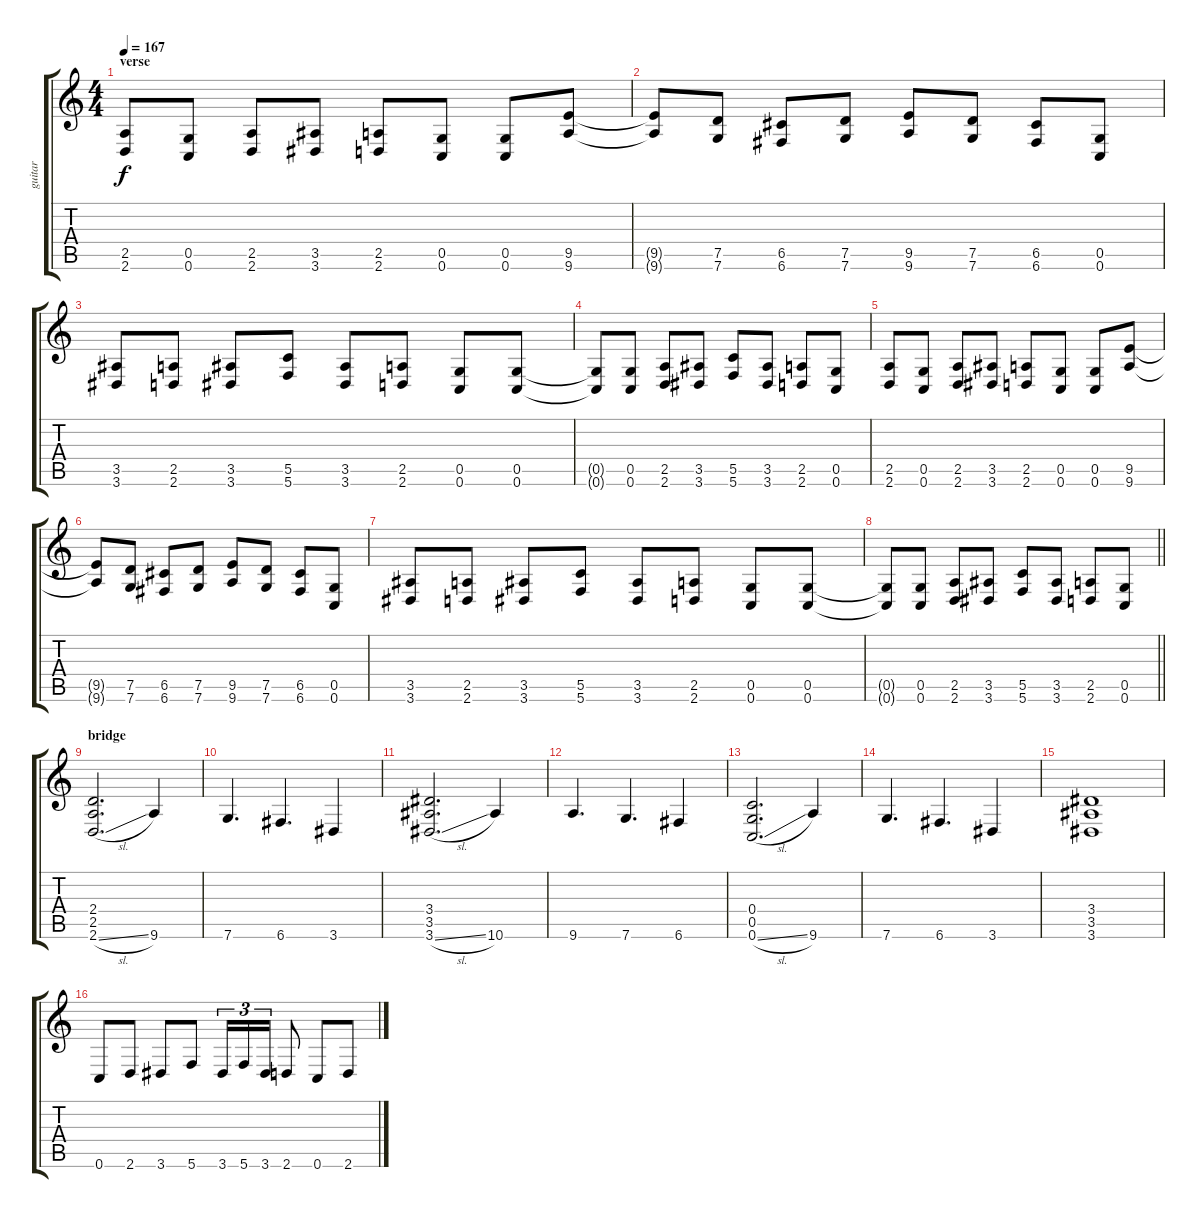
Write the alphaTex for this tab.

\track ("guitar" "guitar") {instrument distortionguitar}
\staff {score tabs}
\tuning (D4 A3 F3 C3 G2 C2) {hide}
\ts (4 4)
\section ("" "verse")
\tempo 167
\clef g2
\ks c
(2.5 2.6).8{dy f} (0.5 0.6).8 (2.5 2.6).8 (3.5 3.6).8 (2.5 2.6).8 (0.5 0.6).8 (0.5 0.6).8 (9.5 9.6).8 |
(9.5{t} 9.6{t}).8 (7.5 7.6).8 (6.5 6.6).8 (7.5 7.6).8 (9.5 9.6).8 (7.5 7.6).8 (6.5 6.6).8 (0.5 0.6).8 |
(3.5 3.6).8 (2.5 2.6).8 (3.5 3.6).8 (5.5 5.6).8 (3.5 3.6).8 (2.5 2.6).8 (0.5 0.6).8 (0.5 0.6).8 |
(0.5{t} 0.6{t}).8 (0.5 0.6).8 (2.5 2.6).8 (3.5 3.6).8 (5.5 5.6).8 (3.5 3.6).8 (2.5 2.6).8 (0.5 0.6).8 |
(2.5 2.6).8 (0.5 0.6).8 (2.5 2.6).8 (3.5 3.6).8 (2.5 2.6).8 (0.5 0.6).8 (0.5 0.6).8 (9.5 9.6).8 |
(9.5{t} 9.6{t}).8 (7.5 7.6).8 (6.5 6.6).8 (7.5 7.6).8 (9.5 9.6).8 (7.5 7.6).8 (6.5 6.6).8 (0.5 0.6).8 |
(3.5 3.6).8 (2.5 2.6).8 (3.5 3.6).8 (5.5 5.6).8 (3.5 3.6).8 (2.5 2.6).8 (0.5 0.6).8 (0.5 0.6).8 |
\barLineRight lightlight
(0.5{t} 0.6{t}).8 (0.5 0.6).8 (2.5 2.6).8 (3.5 3.6).8 (5.5 5.6).8 (3.5 3.6).8 (2.5 2.6).8 (0.5 0.6).8 |
\section ("" "bridge")
(2.4 2.5 2.6{sl}).2{d} 9.6.4 |
7.6.4{d} 6.6.4{d} 3.6.4 |
(3.4 3.5 3.6{sl}).2{d} 10.6.4 |
9.6.4{d} 7.6.4{d} 6.6.4 |
(0.4 0.5 0.6{sl}).2{d} 9.6.4 |
7.6.4{d} 6.6.4{d} 3.6.4 |
(3.4 3.5 3.6).1 |
0.6.8 2.6.8 3.6.8 5.6.8 3.6.16{tu (3 2)} 5.6.16{tu (3 2)} 3.6.16{tu (3 2)} 2.6.8 0.6.8 2.6.8
